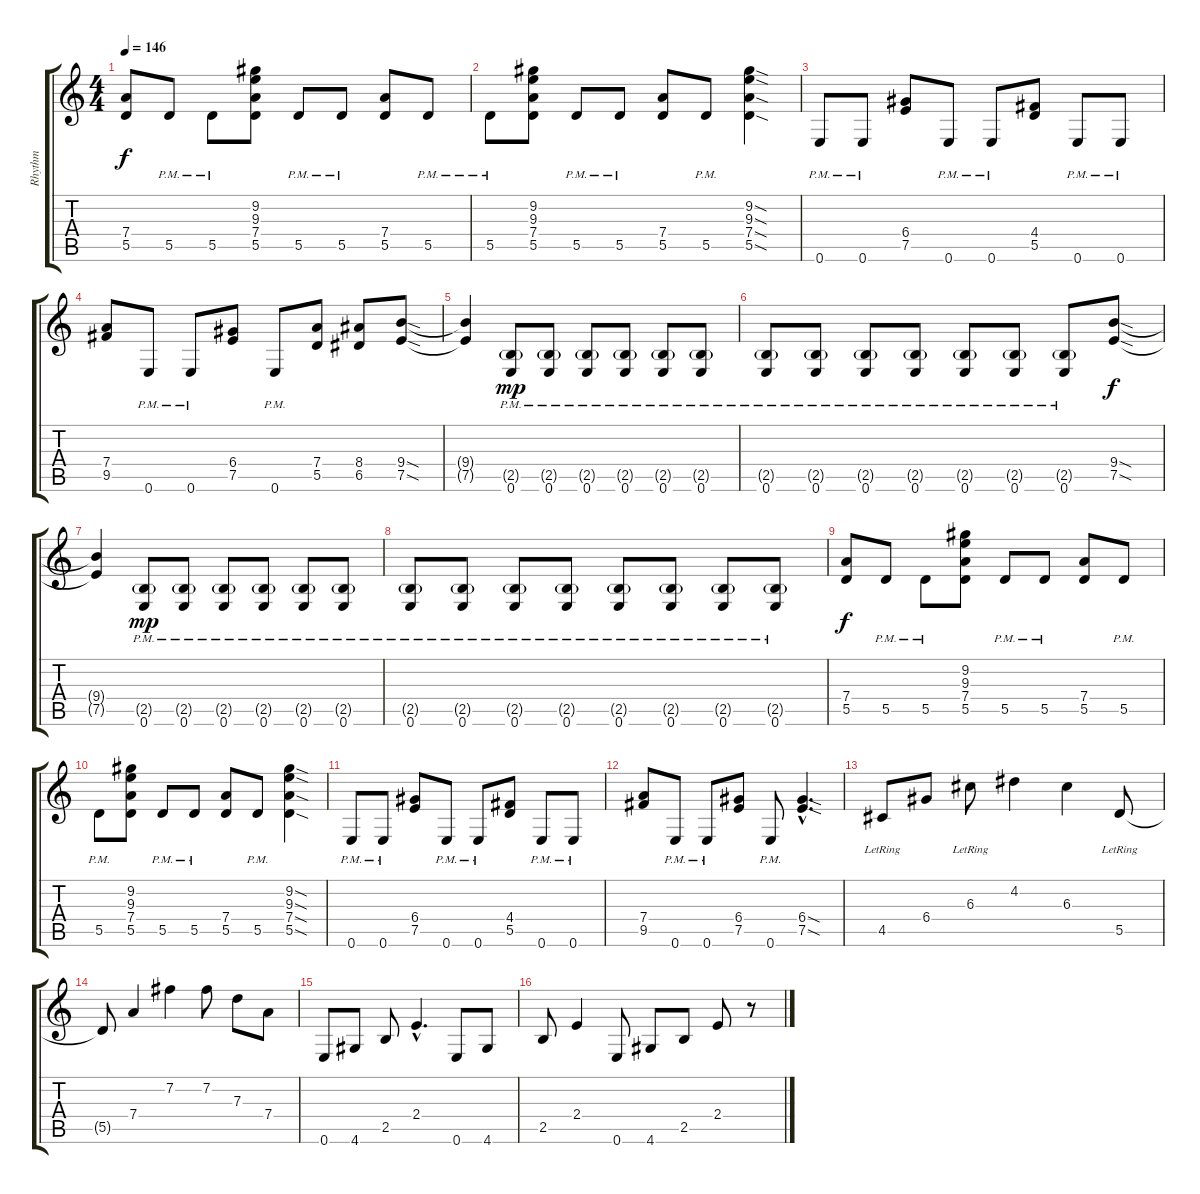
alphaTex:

\track ("Rhythm" "Rhythm") {instrument distortionguitar}
\staff {score tabs}
\tuning (E4 B3 G3 D3 A2 E2) {hide}
\ts (4 4)
\tempo 146
\clef g2
\ks c
(7.4 5.5).8{dy f} 5.5{pm}.8 5.5{pm}.8 (9.2 9.3 7.4 5.5).8 5.5{pm}.8 5.5{pm}.8 (7.4 5.5).8 5.5{pm}.8 |
5.5{pm}.8 (9.2 9.3 7.4 5.5).8 5.5{pm}.8 5.5{pm}.8 (7.4 5.5).8 5.5{pm}.8 (9.2{sod} 9.3{sod} 7.4{sod} 5.5{sod}).4 |
0.6{pm}.8 0.6{pm}.8 (6.4 7.5).8 0.6{pm}.8 0.6{pm}.8 (4.4 5.5).8 0.6{pm}.8 0.6{pm}.8 |
(7.4 9.5).8 0.6{pm}.8 0.6{pm}.8 (6.4 7.5).8 0.6{pm}.8 (7.4 5.5).8 (8.4 6.5).8 (9.4{sod} 7.5{sod}).8 |
(9.4{t} 7.5{t}).4 (2.5{g pm} 0.6{pm}).8{dy mp} (2.5{g pm} 0.6{pm}).8 (2.5{g pm} 0.6{pm}).8 (2.5{g pm} 0.6{pm}).8 (2.5{g pm} 0.6{pm}).8 (2.5{g pm} 0.6{pm}).8 |
(2.5{g pm} 0.6{pm}).8 (2.5{g pm} 0.6{pm}).8 (2.5{g pm} 0.6{pm}).8 (2.5{g pm} 0.6{pm}).8 (2.5{g pm} 0.6{pm}).8 (2.5{g pm} 0.6{pm}).8 (2.5{g pm} 0.6{pm}).8 (9.4{sod} 7.5{sod}).8{dy f} |
(9.4{t} 7.5{t}).4 (2.5{g pm} 0.6{pm}).8{dy mp} (2.5{g pm} 0.6{pm}).8 (2.5{g pm} 0.6{pm}).8 (2.5{g pm} 0.6{pm}).8 (2.5{g pm} 0.6{pm}).8 (2.5{g pm} 0.6{pm}).8 |
(2.5{g pm} 0.6{pm}).8 (2.5{g pm} 0.6{pm}).8 (2.5{g pm} 0.6{pm}).8 (2.5{g pm} 0.6{pm}).8 (2.5{g pm} 0.6{pm}).8 (2.5{g pm} 0.6{pm}).8 (2.5{g pm} 0.6{pm}).8 (2.5{g pm} 0.6{pm}).8 |
(7.4 5.5).8{dy f} 5.5{pm}.8 5.5{pm}.8 (9.2 9.3 7.4 5.5).8 5.5{pm}.8 5.5{pm}.8 (7.4 5.5).8 5.5{pm}.8 |
5.5{pm}.8 (9.2 9.3 7.4 5.5).8 5.5{pm}.8 5.5{pm}.8 (7.4 5.5).8 5.5{pm}.8 (9.2{sod} 9.3{sod} 7.4{sod} 5.5{sod}).4 |
0.6{pm}.8 0.6{pm}.8 (6.4 7.5).8 0.6{pm}.8 0.6{pm}.8 (4.4 5.5).8 0.6{pm}.8 0.6{pm}.8 |
(7.4 9.5).8 0.6{pm}.8 0.6{pm}.8 (6.4 7.5).8 0.6{pm}.8 (6.4{sod hac} 7.5{sod hac}).4{d} |
4.5{lr}.8 6.4.8 6.3{lr}.8 4.2.4 6.3.4 5.5{lr}.8 |
5.5{t}.8 7.4.4 7.2.4 7.2.8 7.3.8 7.4.8 |
0.6.8 4.6.8 2.5.8 2.4{hac}.4{d} 0.6.8 4.6.8 |
2.5.8 2.4.4 0.6.8 4.6.8 2.5.8 2.4.8 r.8
